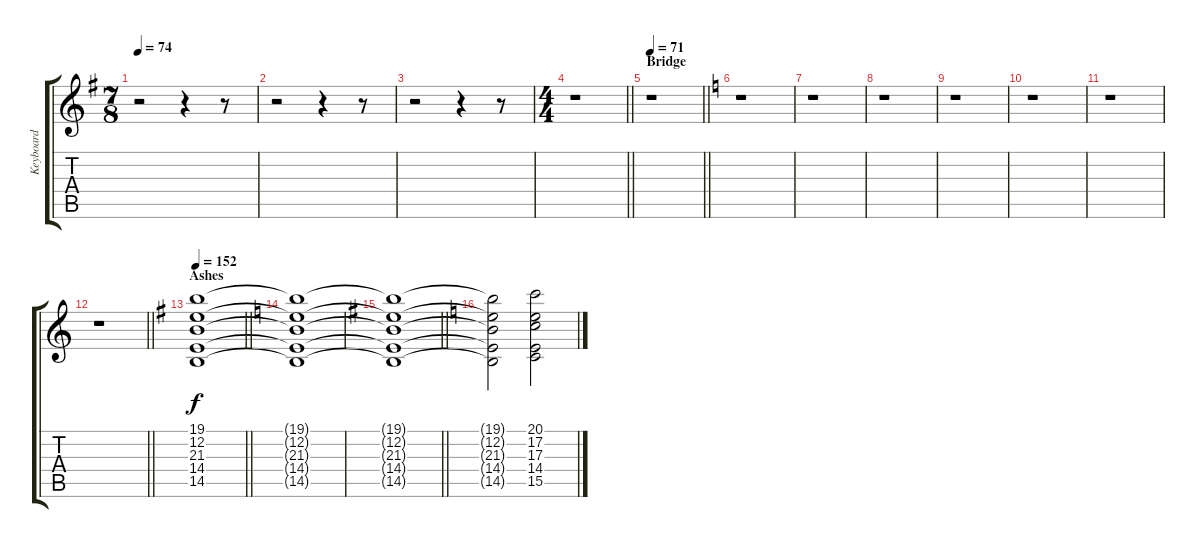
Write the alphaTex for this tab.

\track ("Keyboard" "Keyboard") {instrument fx8scifi}
\staff {score tabs}
\tuning (E4 B3 G3 D3 A2 D2) {hide}
\ts (7 8)
\tempo 74
\clef g2
\ks g
r.2{dy f} r.4 r.8 |
r.2 r.4 r.8 |
r.2 r.4 r.8 |
\ts (4 4)
\barLineRight lightlight
r.1 |
\section ("" "Bridge")
\tempo 71
\barLineRight lightlight
r.1 |
\ks c
r.1 |
r.1 |
r.1 |
r.1 |
r.1 |
r.1 |
\barLineRight lightlight
r.1 |
\section ("" "Ashes")
\tempo 152
\barLineRight lightlight
\ks g
(19.1 12.2 21.3 14.4 14.5).1{volume 9 instrument stringensemble1} |
\ks c
(19.1{t} 12.2{t} 21.3{t} 14.4{t} 14.5{t}).1 |
\barLineRight lightlight
\ks g
(19.1{t} 12.2{t} 21.3{t} 14.4{t} 14.5{t}).1 |
\ks c
(19.1{t} 12.2{t} 21.3{t} 14.4{t} 14.5{t}).2 (20.1 17.2 17.3 14.4 15.5).2
